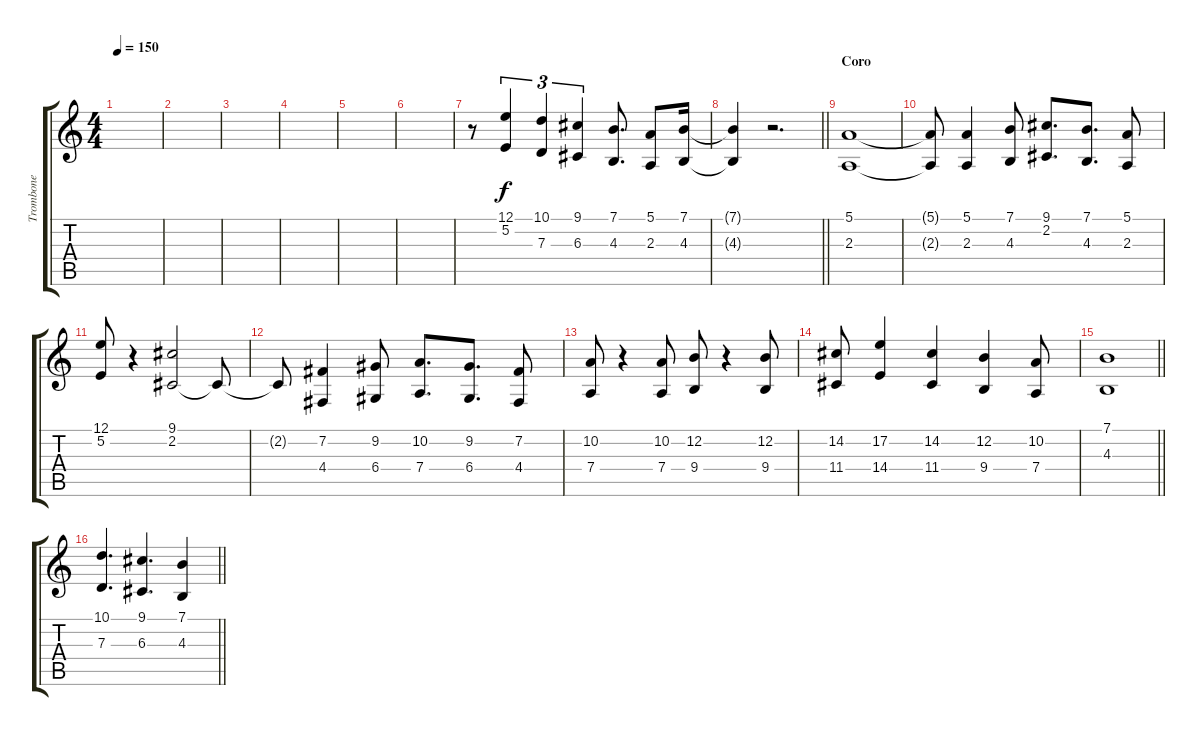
\track ("Trombone" "Trombone") {instrument trombone}
\staff {score tabs}
\tuning (E4 B3 G3 D3 A2 E2) {hide}
\ts (4 4)
\tempo 150
\clef g2
\ks c
|
|
|
|
|
|
r.8{volume 9} (12.1 5.2).4{tu (3 2)} (10.1 7.3).4{tu (3 2)} (9.1 6.3).4{tu (3 2)} (7.1 4.3).8{d} (5.1 2.3).8 (7.1 4.3).16 |
\barLineRight lightlight
(7.1{t} 4.3{t}).4 r.2{d} |
\section ("" "Coro")
(5.1 2.3).1 |
(5.1{t} 2.3{t}).8 (5.1 2.3).4 (7.1 4.3).8 (9.1 2.2).8{d} (7.1 4.3).8{d} (5.1 2.3).8 |
(12.1 5.2).8 r.4 (9.1 2.2).2 2.2{t}.8 |
2.2{t}.8 (7.2 4.4).4 (9.2 6.4).8 (10.2 7.4).8{d} (9.2 6.4).8{d} (7.2 4.4).8 |
(10.2 7.4).8 r.4 (10.2 7.4).8 (12.2 9.4).8 r.4 (12.2 9.4).8 |
(14.2 11.4).8 (17.2 14.4).4 (14.2 11.4).4 (12.2 9.4).4 (10.2 7.4).8 |
\barLineRight lightlight
(7.1 4.3).1 |
\barLineRight lightlight
(10.1 7.3).4{d} (9.1 6.3).4{d} (7.1 4.3).4
